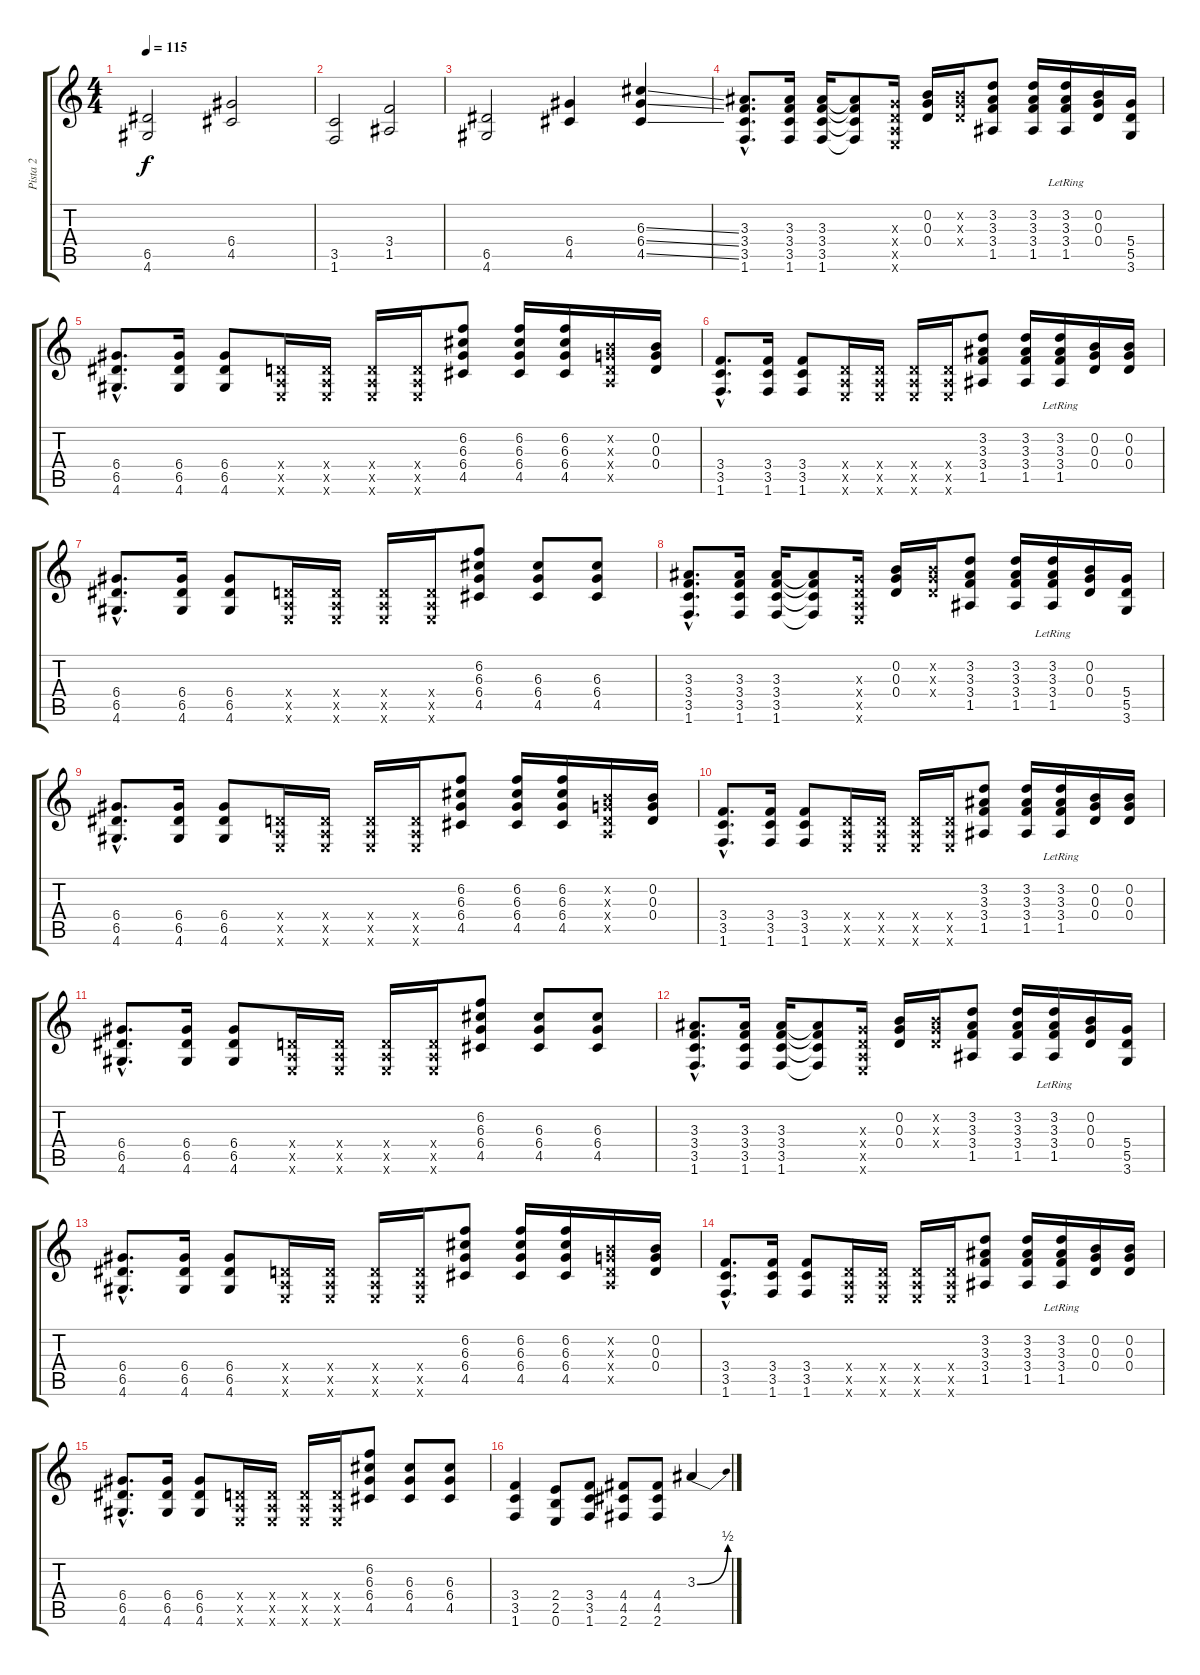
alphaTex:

\track ("Pista 2" "Pista 2") {instrument distortionguitar}
\staff {score tabs}
\tuning (E4 B3 G3 D3 A2 E2) {hide}
\ts (4 4)
\tempo 115
\clef g2
\ks c
(6.5 4.6).2{dy f} (6.4 4.5).2 |
(3.5 1.6).2 (3.4 1.5).2 |
(6.5 4.6).2 (6.4 4.5).4 (6.3{ss} 6.4{ss} 4.5{ss}).4 |
(3.3{hac} 3.4{hac} 3.5{hac} 1.6{hac}).8{d volume 13 instrument distortionguitar} (3.3 3.4 3.5 1.6).16 (3.3 3.4 3.5 1.6).16 (3.3{t} 3.4{t} 3.5{t} 1.6{t}).8 (0.3{x} 0.4{x} 0.5{x} 0.6{x}).16 (0.2 0.3 0.4).16 (0.2{x} 0.3{x} 0.4{x}).16 (3.2 3.3 3.4 1.5).8 (3.2 3.3 3.4 1.5).16 (3.2 3.3 3.4 1.5{lr}).16 (0.2 0.3 0.4).16 (5.4 5.5 3.6).16 |
(6.4{hac} 6.5{hac} 4.6{hac}).8{d} (6.4 6.5 4.6).16 (6.4 6.5 4.6).8 (0.4{x} 0.5{x} 0.6{x}).16 (0.4{x} 0.5{x} 0.6{x}).16 (0.4{x} 0.5{x} 0.6{x}).16 (0.4{x} 0.5{x} 0.6{x}).16 (6.2 6.3 6.4 4.5).8 (6.2 6.3 6.4 4.5).16 (6.2 6.3 6.4 4.5).16 (0.2{x} 0.3{x} 0.4{x} 0.5{x}).16 (0.2 0.3 0.4).16 |
(3.4{hac} 3.5{hac} 1.6{hac}).8{d} (3.4 3.5 1.6).16 (3.4 3.5 1.6).8 (0.4{x} 0.5{x} 0.6{x}).16 (0.4{x} 0.5{x} 0.6{x}).16 (0.4{x} 0.5{x} 0.6{x}).16 (0.4{x} 0.5{x} 0.6{x}).16 (3.2 3.3 3.4 1.5).8 (3.2 3.3 3.4 1.5).16 (3.2 3.3 3.4 1.5{lr}).16 (0.2 0.3 0.4).16 (0.2 0.3 0.4).16 |
(6.4{hac} 6.5{hac} 4.6{hac}).8{d} (6.4 6.5 4.6).16 (6.4 6.5 4.6).8 (0.4{x} 0.5{x} 0.6{x}).16 (0.4{x} 0.5{x} 0.6{x}).16 (0.4{x} 0.5{x} 0.6{x}).16 (0.4{x} 0.5{x} 0.6{x}).16 (6.2 6.3 6.4 4.5).8 (6.3 6.4 4.5).8 (6.3 6.4 4.5).8 |
(3.3{hac} 3.4{hac} 3.5{hac} 1.6{hac}).8{d} (3.3 3.4 3.5 1.6).16 (3.3 3.4 3.5 1.6).16 (3.3{t} 3.4{t} 3.5{t} 1.6{t}).8 (0.3{x} 0.4{x} 0.5{x} 0.6{x}).16 (0.2 0.3 0.4).16 (0.2{x} 0.3{x} 0.4{x}).16 (3.2 3.3 3.4 1.5).8 (3.2 3.3 3.4 1.5).16 (3.2 3.3 3.4 1.5{lr}).16 (0.2 0.3 0.4).16 (5.4 5.5 3.6).16 |
(6.4{hac} 6.5{hac} 4.6{hac}).8{d} (6.4 6.5 4.6).16 (6.4 6.5 4.6).8 (0.4{x} 0.5{x} 0.6{x}).16 (0.4{x} 0.5{x} 0.6{x}).16 (0.4{x} 0.5{x} 0.6{x}).16 (0.4{x} 0.5{x} 0.6{x}).16 (6.2 6.3 6.4 4.5).8 (6.2 6.3 6.4 4.5).16 (6.2 6.3 6.4 4.5).16 (0.2{x} 0.3{x} 0.4{x} 0.5{x}).16 (0.2 0.3 0.4).16 |
(3.4{hac} 3.5{hac} 1.6{hac}).8{d} (3.4 3.5 1.6).16 (3.4 3.5 1.6).8 (0.4{x} 0.5{x} 0.6{x}).16 (0.4{x} 0.5{x} 0.6{x}).16 (0.4{x} 0.5{x} 0.6{x}).16 (0.4{x} 0.5{x} 0.6{x}).16 (3.2 3.3 3.4 1.5).8 (3.2 3.3 3.4 1.5).16 (3.2 3.3 3.4 1.5{lr}).16 (0.2 0.3 0.4).16 (0.2 0.3 0.4).16 |
(6.4{hac} 6.5{hac} 4.6{hac}).8{d} (6.4 6.5 4.6).16 (6.4 6.5 4.6).8 (0.4{x} 0.5{x} 0.6{x}).16 (0.4{x} 0.5{x} 0.6{x}).16 (0.4{x} 0.5{x} 0.6{x}).16 (0.4{x} 0.5{x} 0.6{x}).16 (6.2 6.3 6.4 4.5).8 (6.3 6.4 4.5).8 (6.3 6.4 4.5).8 |
(3.3{hac} 3.4{hac} 3.5{hac} 1.6{hac}).8{d volume 13 instrument distortionguitar} (3.3 3.4 3.5 1.6).16 (3.3 3.4 3.5 1.6).16 (3.3{t} 3.4{t} 3.5{t} 1.6{t}).8 (0.3{x} 0.4{x} 0.5{x} 0.6{x}).16 (0.2 0.3 0.4).16 (0.2{x} 0.3{x} 0.4{x}).16 (3.2 3.3 3.4 1.5).8 (3.2 3.3 3.4 1.5).16 (3.2 3.3 3.4 1.5{lr}).16 (0.2 0.3 0.4).16 (5.4 5.5 3.6).16 |
(6.4{hac} 6.5{hac} 4.6{hac}).8{d} (6.4 6.5 4.6).16 (6.4 6.5 4.6).8 (0.4{x} 0.5{x} 0.6{x}).16 (0.4{x} 0.5{x} 0.6{x}).16 (0.4{x} 0.5{x} 0.6{x}).16 (0.4{x} 0.5{x} 0.6{x}).16 (6.2 6.3 6.4 4.5).8 (6.2 6.3 6.4 4.5).16 (6.2 6.3 6.4 4.5).16 (0.2{x} 0.3{x} 0.4{x} 0.5{x}).16 (0.2 0.3 0.4).16 |
(3.4{hac} 3.5{hac} 1.6{hac}).8{d} (3.4 3.5 1.6).16 (3.4 3.5 1.6).8 (0.4{x} 0.5{x} 0.6{x}).16 (0.4{x} 0.5{x} 0.6{x}).16 (0.4{x} 0.5{x} 0.6{x}).16 (0.4{x} 0.5{x} 0.6{x}).16 (3.2 3.3 3.4 1.5).8 (3.2 3.3 3.4 1.5).16 (3.2 3.3 3.4 1.5{lr}).16 (0.2 0.3 0.4).16 (0.2 0.3 0.4).16 |
(6.4{hac} 6.5{hac} 4.6{hac}).8{d} (6.4 6.5 4.6).16 (6.4 6.5 4.6).8 (0.4{x} 0.5{x} 0.6{x}).16 (0.4{x} 0.5{x} 0.6{x}).16 (0.4{x} 0.5{x} 0.6{x}).16 (0.4{x} 0.5{x} 0.6{x}).16 (6.2 6.3 6.4 4.5).8 (6.3 6.4 4.5).8 (6.3 6.4 4.5).8 |
(3.4 3.5 1.6).4 (2.4 2.5 0.6).8 (3.4 3.5 1.6).8 (4.4 4.5 2.6).8 (4.4 4.5 2.6).8 3.3{be (bend 0 0 60 2)}.4
